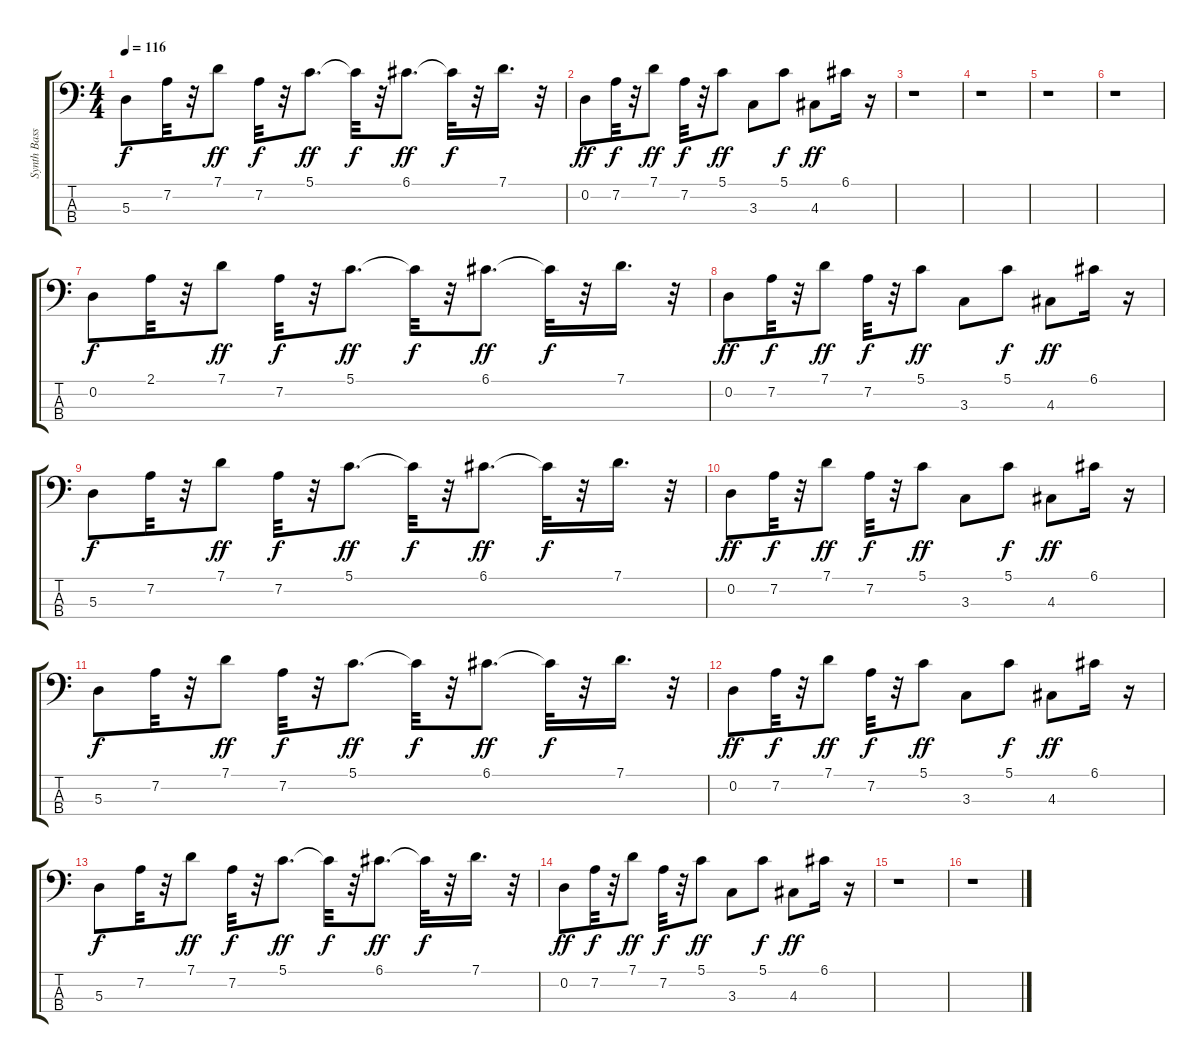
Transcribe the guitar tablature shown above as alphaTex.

\track ("Synth Bass 1" "Synth Bass") {instrument synthbass1}
\staff {score tabs}
\tuning (G2 D2 A1 E1) {hide}
\ts (4 4)
\tempo 116
\clef f4
\ks c
5.3.8{dy f} 7.2.32 r.32 7.1.8{dy ff} 7.2.32{dy f} r.32 5.1.8{d dy ff} 5.1{t}.32{dy f} r.32 6.1.8{d dy ff} 6.1{t}.32{dy f} r.32 7.1.16{d} r.32 |
0.2.8{dy ff} 7.2.32{dy f} r.32 7.1.8{dy ff} 7.2.32{dy f} r.32 5.1.8{dy ff} 3.3.8 5.1.8{dy f} 4.3.8{dy ff} 6.1.16 r.16 |
r.1 |
r.1 |
r.1 |
r.1 |
0.2.8{dy f} 2.1.32 r.32 7.1.8{dy ff} 7.2.32{dy f} r.32 5.1.8{d dy ff} 5.1{t}.32{dy f} r.32 6.1.8{d dy ff} 6.1{t}.32{dy f} r.32 7.1.16{d} r.32 |
0.2.8{dy ff} 7.2.32{dy f} r.32 7.1.8{dy ff} 7.2.32{dy f} r.32 5.1.8{dy ff} 3.3.8 5.1.8{dy f} 4.3.8{dy ff} 6.1.16 r.16 |
5.3.8{dy f} 7.2.32 r.32 7.1.8{dy ff} 7.2.32{dy f} r.32 5.1.8{d dy ff} 5.1{t}.32{dy f} r.32 6.1.8{d dy ff} 6.1{t}.32{dy f} r.32 7.1.16{d} r.32 |
0.2.8{dy ff} 7.2.32{dy f} r.32 7.1.8{dy ff} 7.2.32{dy f} r.32 5.1.8{dy ff} 3.3.8 5.1.8{dy f} 4.3.8{dy ff} 6.1.16 r.16 |
5.3.8{dy f} 7.2.32 r.32 7.1.8{dy ff} 7.2.32{dy f} r.32 5.1.8{d dy ff} 5.1{t}.32{dy f} r.32 6.1.8{d dy ff} 6.1{t}.32{dy f} r.32 7.1.16{d} r.32 |
0.2.8{dy ff} 7.2.32{dy f} r.32 7.1.8{dy ff} 7.2.32{dy f} r.32 5.1.8{dy ff} 3.3.8 5.1.8{dy f} 4.3.8{dy ff} 6.1.16 r.16 |
5.3.8{dy f} 7.2.32 r.32 7.1.8{dy ff} 7.2.32{dy f} r.32 5.1.8{d dy ff} 5.1{t}.32{dy f} r.32 6.1.8{d dy ff} 6.1{t}.32{dy f} r.32 7.1.16{d} r.32 |
0.2.8{dy ff} 7.2.32{dy f} r.32 7.1.8{dy ff} 7.2.32{dy f} r.32 5.1.8{dy ff} 3.3.8 5.1.8{dy f} 4.3.8{dy ff} 6.1.16 r.16 |
r.1 |
r.1
